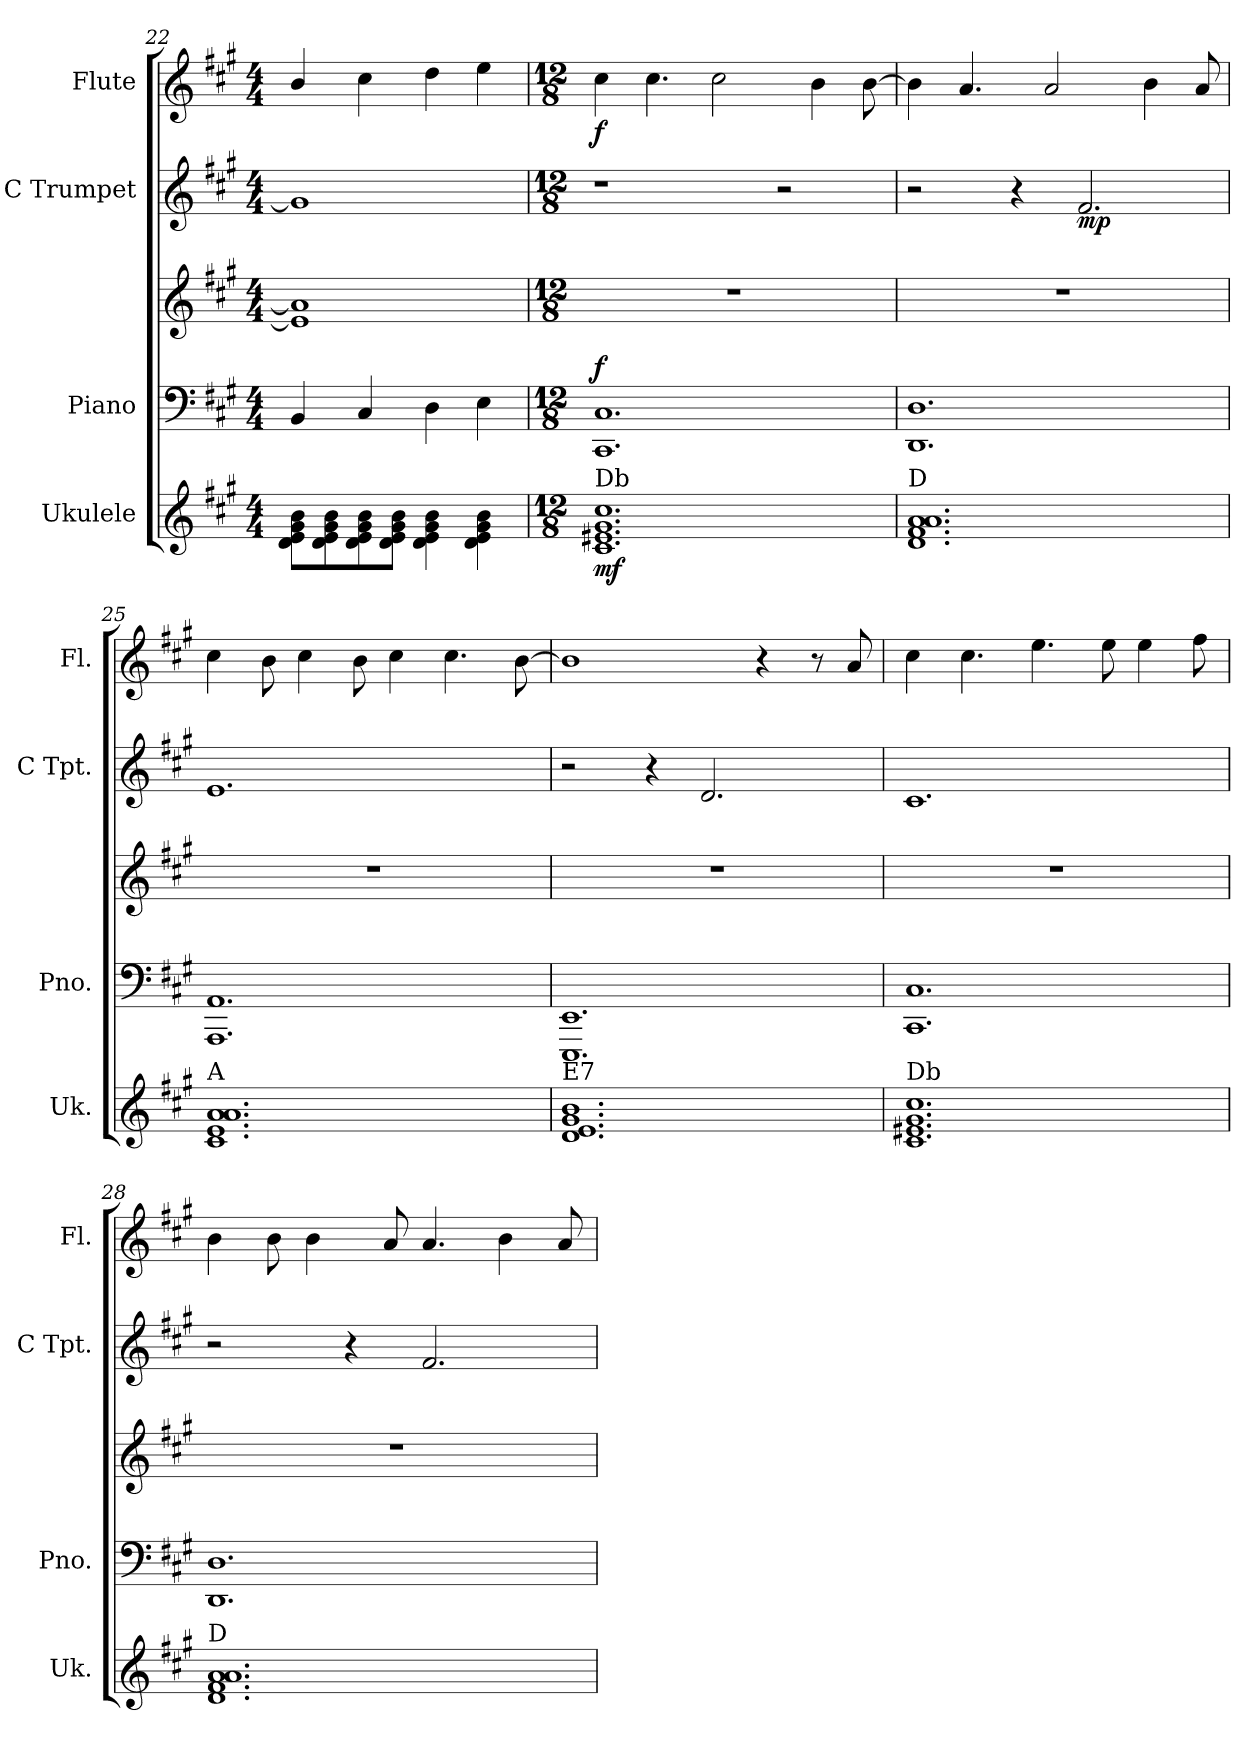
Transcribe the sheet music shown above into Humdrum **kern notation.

**kern	**dynam	**kern	**kern	**dynam	**kern	**dynam	**kern	**dynam
*part4	*part4	*part3	*part3	*part3	*part2	*part2	*part1	*part1
*staff5	*staff5	*staff4	*staff3	*staff3/4	*staff2	*staff2	*staff1	*staff1
*I"Ukulele	*	*I"Piano	*	*	*I"C Trumpet	*	*I"Flute	*
*I'Uk.	*	*I'Pno.	*	*	*I'C Tpt.	*	*I'Fl.	*
*	*	*clefF4	*clefG2	*	*clefG2	*	*clefG2	*
*k[f#c#g#]	*	*k[f#c#g#]	*k[f#c#g#]	*	*k[f#c#g#]	*	*k[f#c#g#]	*
*M4/4	*	*M4/4	*M4/4	*	*M4/4	*	*M4/4	*
=22	=22	=22	=22	=22	=22	=22	=22	=22
8d\ 8e\ 8g#\ 8b\L	.	4BB/	1e] 1a]	.	1g#]	.	4b/	.
8d\ 8e\ 8g#\ 8b\	.	.	.	.	.	.	.	.
8d\ 8e\ 8g#\ 8b\	.	4C#/	.	.	.	.	4cc#\	.
8d\ 8e\ 8g#\ 8b\J	.	.	.	.	.	.	.	.
4d\ 4e\ 4g#\ 4b\	.	4D\	.	.	.	.	4dd\	.
4d\ 4e\ 4g#\ 4b\	.	4E\	.	.	.	.	4ee\	.
!!LO:LB:g=z
=23	=23	=23	=23	=23	=23	=23	=23	=23
*M12/8	*	*M12/8	*M12/8	*	*M12/8	*	*M12/8	*
*	*	*	*	*	*	*	*MM200	*
!LO:TX:a:t=Db	!	!	!	!	!	!	!	!
!	!LO:DY:b	!	!	!LO:DY:a=2	!	!	!	!LO:DY:b
1.c# 1.e# 1.g# 1.cc#	mf	1.CC# 1.C#	1.r	f	1r	.	4cc#\	f
.	.	.	.	.	.	.	4.cc#\	.
.	.	.	.	.	.	.	2cc#\	.
.	.	.	.	.	2r	.	.	.
.	.	.	.	.	.	.	4b\	.
.	.	.	.	.	.	.	[8b\	.
=24	=24	=24	=24	=24	=24	=24	=24	=24
!LO:TX:a:t=D	!	!	!	!	!	!	!	!
1.d 1.f# 1.a 1.a	.	1.DD 1.D	1.r	.	2r	.	4b\]	.
.	.	.	.	.	.	.	4.a/	.
.	.	.	.	.	4r	.	.	.
.	.	.	.	.	.	.	2a/	.
!	!	!	!	!	!	!LO:DY:b	!	!
.	.	.	.	.	2.f#/	mp	.	.
.	.	.	.	.	.	.	4b\	.
.	.	.	.	.	.	.	8a/	.
=25	=25	=25	=25	=25	=25	=25	=25	=25
!LO:TX:a:t=A	!	!	!	!	!	!	!	!
1.c# 1.e 1.a 1.a	.	1.AAA 1.AA	1.r	.	1.e	.	4cc#\	.
.	.	.	.	.	.	.	8b\	.
.	.	.	.	.	.	.	4cc#\	.
.	.	.	.	.	.	.	8b\	.
.	.	.	.	.	.	.	4cc#\	.
.	.	.	.	.	.	.	4.cc#\	.
.	.	.	.	.	.	.	[8b\	.
=26	=26	=26	=26	=26	=26	=26	=26	=26
!LO:TX:a:t=E7	!	!	!	!	!	!	!	!
1.d 1.e 1.g# 1.b	.	1.EEE 1.EE	1.r	.	2r	.	1b]	.
.	.	.	.	.	4r	.	.	.
.	.	.	.	.	2.d/	.	.	.
.	.	.	.	.	.	.	4r	.
.	.	.	.	.	.	.	8r	.
.	.	.	.	.	.	.	8a/	.
=27	=27	=27	=27	=27	=27	=27	=27	=27
!LO:TX:a:t=Db	!	!	!	!	!	!	!	!
1.c# 1.e# 1.g# 1.cc#	.	1.CC# 1.C#	1.r	.	1.c#	.	4cc#\	.
.	.	.	.	.	.	.	4.cc#\	.
.	.	.	.	.	.	.	4.ee\	.
.	.	.	.	.	.	.	8ee\	.
.	.	.	.	.	.	.	4ee\	.
.	.	.	.	.	.	.	8ff#\	.
!!LO:PB:g=z
=28	=28	=28	=28	=28	=28	=28	=28	=28
!LO:TX:a:t=D	!	!	!	!	!	!	!	!
1.d 1.f# 1.a 1.a	.	1.DD 1.D	1.r	.	2r	.	4b\	.
.	.	.	.	.	.	.	8b\	.
.	.	.	.	.	.	.	4b\	.
.	.	.	.	.	4r	.	.	.
.	.	.	.	.	.	.	8a/	.
.	.	.	.	.	2.f#/	.	4.a/	.
.	.	.	.	.	.	.	4b\	.
.	.	.	.	.	.	.	8a/	.
=	=	=	=	=	=	=	=	=
*-	*-	*-	*-	*-	*-	*-	*-	*-
